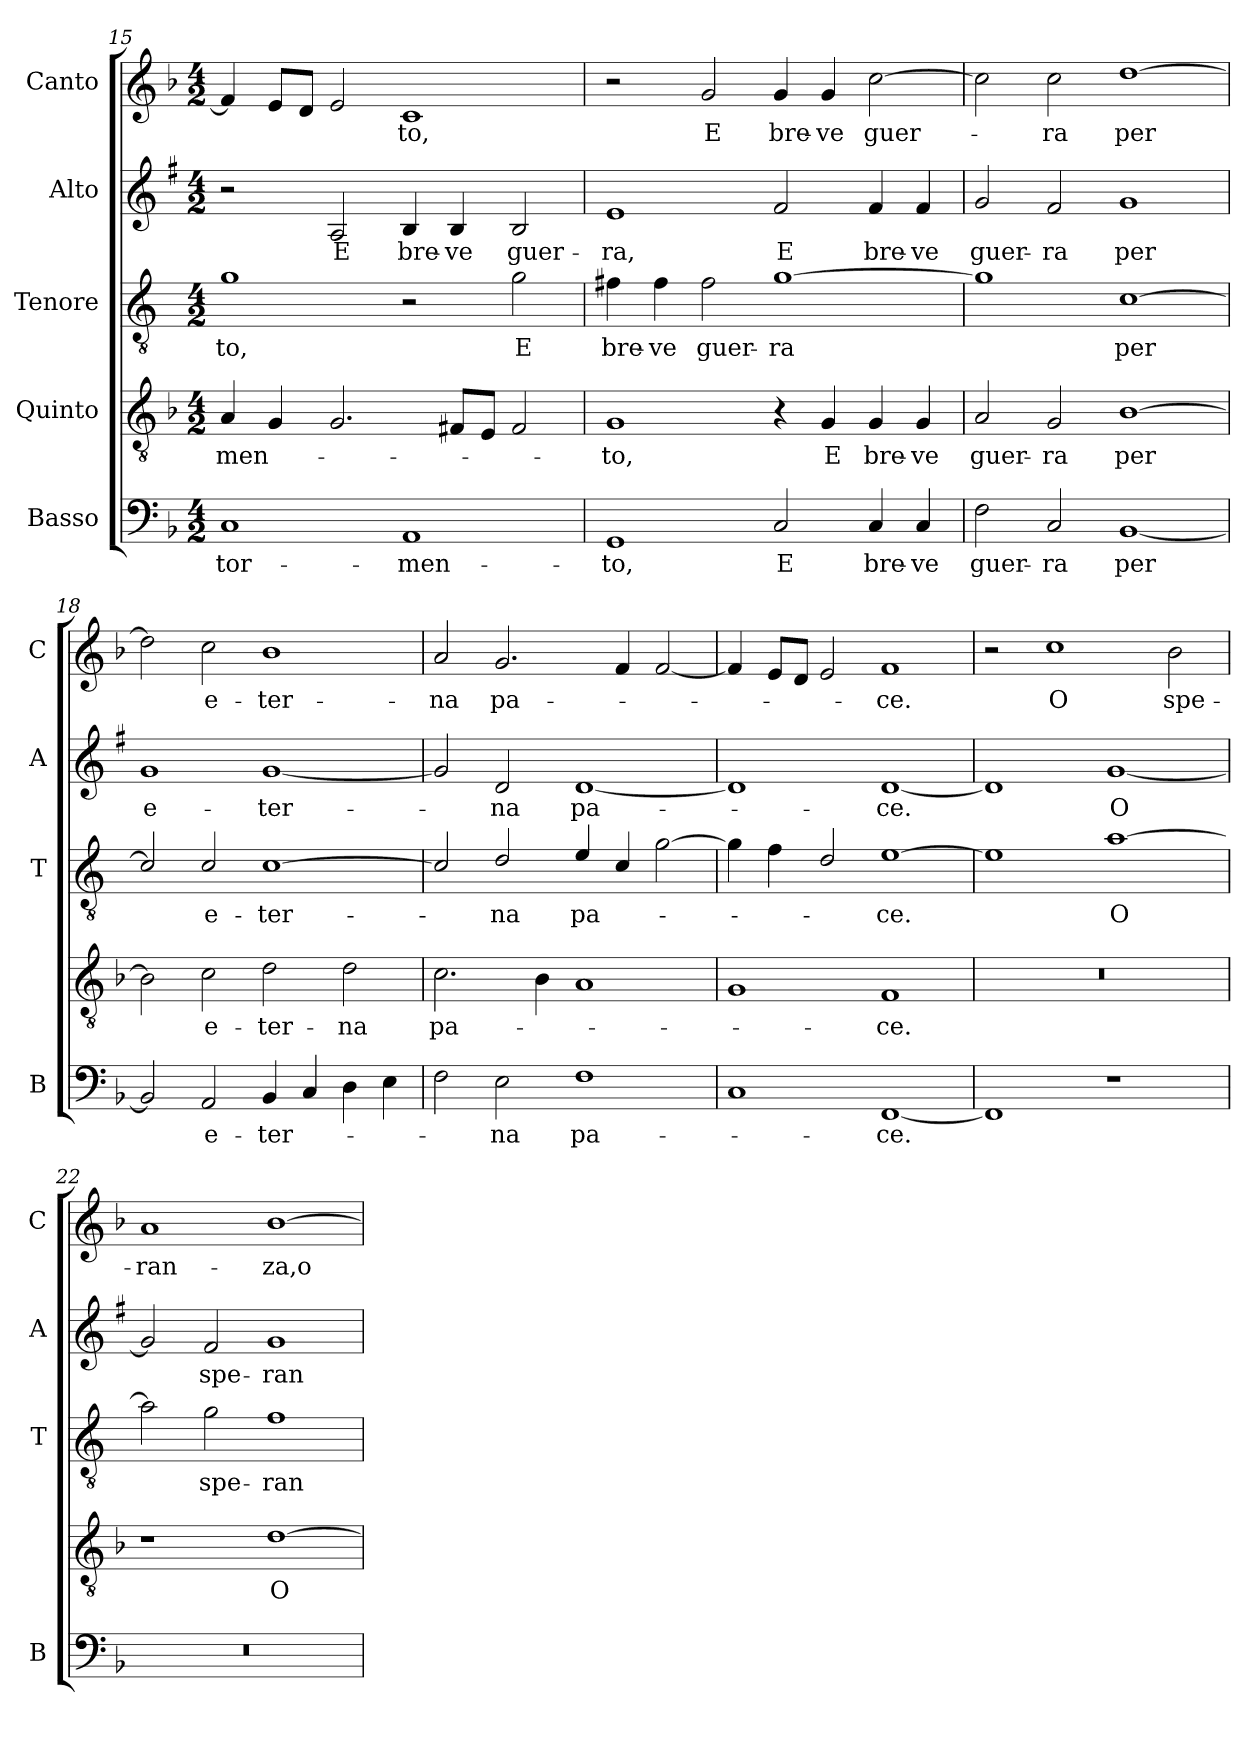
**kern	**text	**kern	**text	**kern	**text	**kern	**text	**kern	**text
*part5	*part5	*part4	*part4	*part3	*part3	*part2	*part2	*part1	*part1
*staff5	*staff5	*staff4	*staff4	*staff3	*staff3	*staff2	*staff2	*staff1	*staff1
*I"Basso	*	*I"Quinto	*	*I"Tenore	*	*I"Alto	*	*I"Canto	*
*I'B	*	*	*	*I'T	*	*I'A	*	*I'C	*
*clefF4	*	*clefGv2	*	*clefGv2	*	*clefG2	*	*clefG2	*
*	*	*	*	*ITrd4c7	*	*ITrd1c2	*	*	*
*k[b-]	*	*k[b-]	*	*k[b-]	*	*k[b-]	*	*k[b-]	*
*F:	*	*F:	*	*F:	*	*F:	*	*F:	*
*M4/2	*	*M4/2	*	*M4/2	*	*M4/2	*	*M4/2	*
=15	=15	=15	=15	=15	=15	=15	=15	=15	=15
!	!LO:LY:b	!	!LO:LY:b	!	!LO:LY:b	!	!	!	!
1C	tor-	4A/	-men-	1c	-to,	2r	.	4f/]	.
.	.	4G/	.	.	.	.	.	8e/L	.
.	.	.	.	.	.	.	.	8d/J	.
!	!	!	!	!	!	!	!LO:LY:b	!	!
.	.	2.G/	.	.	.	2G/	E	2e/	.
!	!LO:LY:b	!	!	!	!	!	!LO:LY:b	!	!LO:LY:b
1AA	-men-	.	.	2r	.	4A/	bre-	1c	-to,
!	!	!	!	!	!	!	!LO:LY:b	!	!
.	.	8F#X/L	.	.	.	4A/	-ve	.	.
.	.	8E/J	.	.	.	.	.	.	.
!	!	!	!	!	!LO:LY:b	!	!LO:LY:b	!	!
.	.	2F#/	.	2c\	E	2A/	guer-	.	.
=16	=16	=16	=16	=16	=16	=16	=16	=16	=16
!	!LO:LY:b	!	!LO:LY:b	!	!LO:LY:b	!	!LO:LY:b	!	!
1GG	-to,	1G	-to,	4Bn\	bre-	1d	-ra,	2r	.
!	!	!	!	!	!LO:LY:b	!	!	!	!
.	.	.	.	4B\	-ve	.	.	.	.
!	!	!	!	!	!LO:LY:b	!	!	!	!LO:LY:b
.	.	.	.	2B\	guer-	.	.	2g/	E
!	!LO:LY:b	!	!	!	!LO:LY:b	!	!LO:LY:b	!	!LO:LY:b
2C/	E	4r	.	[1c	-ra	2e/	E	4g/	bre-
!	!	!	!LO:LY:b	!	!	!	!	!	!LO:LY:b
.	.	4G/	E	.	.	.	.	4g/	-ve
!	!LO:LY:b	!	!LO:LY:b	!	!	!	!LO:LY:b	!	!LO:LY:b
4C/	bre-	4G/	bre-	.	.	4e/	bre-	[2cc\	guer-
!	!LO:LY:b	!	!LO:LY:b	!	!	!	!LO:LY:b	!	!
4C/	-ve	4G/	-ve	.	.	4e/	-ve	.	.
=17	=17	=17	=17	=17	=17	=17	=17	=17	=17
!	!LO:LY:b	!	!LO:LY:b	!	!	!	!LO:LY:b	!	!
2F\	guer-	2A/	guer-	1c]	.	2f/	guer-	2cc\]	.
!	!LO:LY:b	!	!LO:LY:b	!	!	!	!LO:LY:b	!	!LO:LY:b
2C/	-ra	2G/	-ra	.	.	2e/	-ra	2cc\	-ra
!	!LO:LY:b	!	!LO:LY:b	!	!LO:LY:b	!	!LO:LY:b	!	!LO:LY:b
[1BB-	per	[1B-	per	[1F	per	1f	per	[1dd	per
!!LO:LB:g=z
=18	=18	=18	=18	=18	=18	=18	=18	=18	=18
!	!	!	!	!	!	!	!LO:LY:b	!	!
2BB-/]	.	2B-\]	.	2F/]	.	1f	e-	2dd\]	.
!	!LO:LY:b	!	!LO:LY:b	!	!LO:LY:b	!	!	!	!LO:LY:b
2AA/	e-	2c\	e-	2F/	e-	.	.	2cc\	e-
!	!LO:LY:b	!	!LO:LY:b	!	!LO:LY:b	!	!LO:LY:b	!	!LO:LY:b
4BB-/	-ter-	2d\	-ter-	[1F	-ter-	[1f	-ter-	1b-	-ter-
4C/	.	.	.	.	.	.	.	.	.
!	!	!	!LO:LY:b	!	!	!	!	!	!
4D\	.	2d\	-na	.	.	.	.	.	.
4E\	.	.	.	.	.	.	.	.	.
=19	=19	=19	=19	=19	=19	=19	=19	=19	=19
!	!	!	!LO:LY:b	!	!	!	!	!	!LO:LY:b
2F\	.	2.c\	pa-	2F/]	.	2f/]	.	2a/	-na
!	!LO:LY:b	!	!	!	!LO:LY:b	!	!LO:LY:b	!	!LO:LY:b
2E\	-na	.	.	2G/	-na	2c/	-na	2.g/	pa-
.	.	4B-\	.	.	.	.	.	.	.
!	!LO:LY:b	!	!	!	!LO:LY:b	!	!LO:LY:b	!	!
1F	pa-	1A	.	4A/	pa-	[1c	pa-	.	.
.	.	.	.	4F/	.	.	.	4f/	.
.	.	.	.	[2c\	.	.	.	[2f/	.
=20	=20	=20	=20	=20	=20	=20	=20	=20	=20
1C	.	1G	.	4c\]	.	1c]	.	4f/]	.
.	.	.	.	4B-\	.	.	.	8e/L	.
.	.	.	.	.	.	.	.	8d/J	.
.	.	.	.	2G/	.	.	.	2e/	.
!	!LO:LY:b	!	!LO:LY:b	!	!LO:LY:b	!	!LO:LY:b	!	!LO:LY:b
[1FF	-ce.	1F	-ce.	[1A	-ce.	[1c	-ce.	1f	-ce.
=21	=21	=21	=21	=21	=21	=21	=21	=21	=21
1FF]	.	0r	.	1A]	.	1c]	.	2r	.
!	!	!	!	!	!	!	!	!	!LO:LY:b
.	.	.	.	.	.	.	.	1cc	O
!	!	!	!	!	!LO:LY:b	!	!LO:LY:b	!	!
1r	.	.	.	[1d	O	[1f	O	.	.
!	!	!	!	!	!	!	!	!	!LO:LY:b
.	.	.	.	.	.	.	.	2b-\	spe-
=22	=22	=22	=22	=22	=22	=22	=22	=22	=22
!	!	!	!	!	!	!	!	!	!LO:LY:b
0r	.	1r	.	2d\]	.	2f/]	.	1a	-ran-
!	!	!	!	!	!LO:LY:b	!	!LO:LY:b	!	!
.	.	.	.	2c\	spe-	2e/	spe-	.	.
!	!	!	!LO:LY:b	!	!LO:LY:b	!	!LO:LY:b	!	!LO:LY:b
.	.	[1d	O	1B-	-ran-	1f	-ran-	[1b-	-za,o
=	=	=	=	=	=	=	=	=	=
*-	*-	*-	*-	*-	*-	*-	*-	*-	*-
